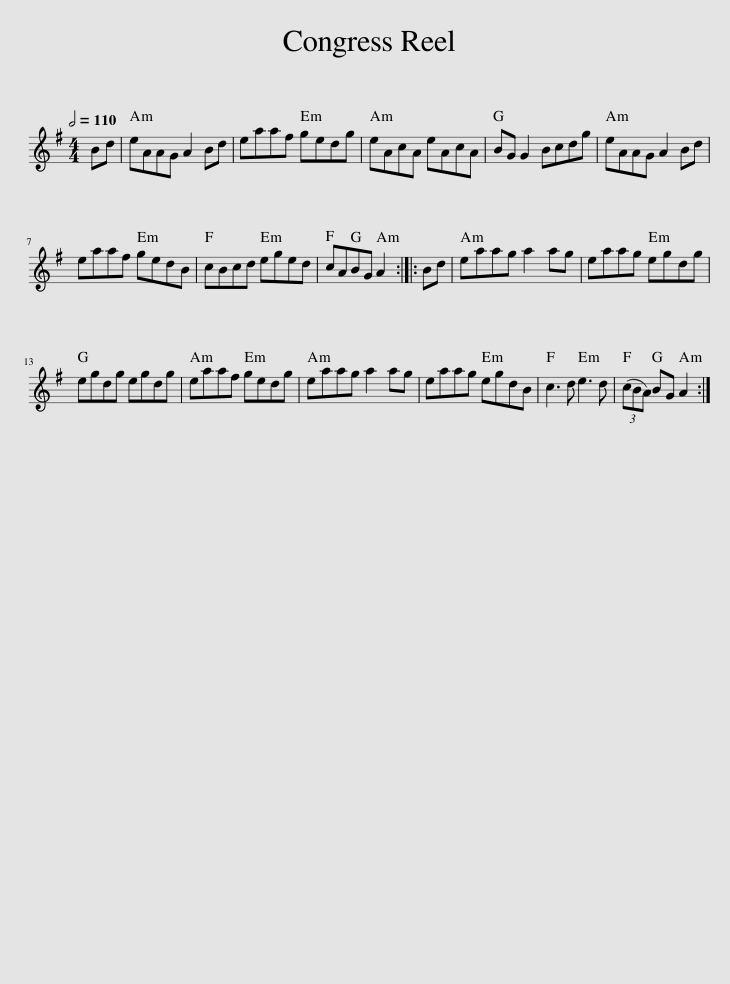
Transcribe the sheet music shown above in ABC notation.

X:1
L:1/8
Q:1/2=110
M:4/4
I:linebreak $
K:G
V:1 treble
V:1
 Bd | eAAG A2 Bd | eaaf gedg | eAcA eAcA | BG G2 Bcdg | %5
 eAAG A2 Bd |$ eaaf gedB | cBcd eged | cABG A2 :: Bd | %10
 eaag a2 ag | eaag egdg |$ egdg egdg | eaaf gedg | eaag a2 ag | %15
 eaag egdB | c3 d e3 d | (3(cBA) BG A2 :| %18
